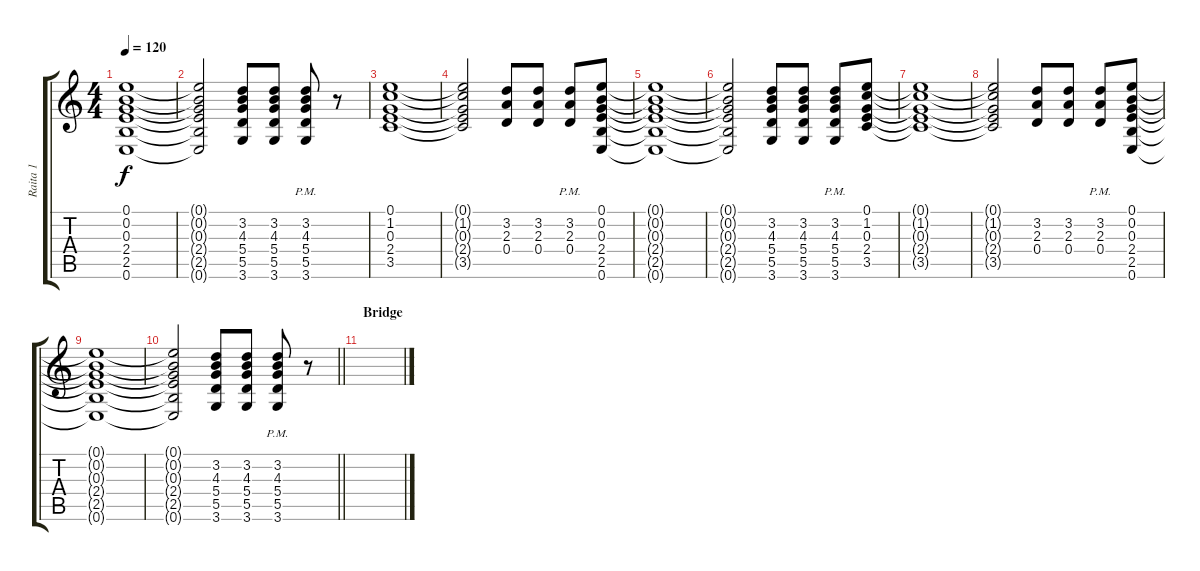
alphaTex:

\track ("Raita 1" "Raita 1") {instrument electricguitarclean}
\staff {score tabs}
\tuning (E4 B3 G3 D3 A2 E2) {hide}
\ts (4 4)
\tempo 120
\clef g2
\ks c
(0.1{t} 0.2{t} 0.3{t} 2.4{t} 2.5{t} 0.6{t}).1{dy f} |
(0.1{t} 0.2{t} 0.3{t} 2.4{t} 2.5{t} 0.6{t}).2 (3.2 4.3 5.4 5.5 3.6).8 (3.2 4.3 5.4 5.5 3.6).8 (3.2{pm} 4.3{pm} 5.4{pm} 5.5{pm} 3.6{pm}).8 r.8 |
(0.1 1.2 0.3 2.4 3.5).1 |
(0.1{t} 1.2{t} 0.3{t} 2.4{t} 3.5{t}).2 (3.2 2.3 0.4).8 (3.2 2.3 0.4).8 (3.2{pm} 2.3{pm} 0.4{pm}).8 (0.1 0.2 0.3 2.4 2.5 0.6).8 |
(0.1{t} 0.2{t} 0.3{t} 2.4{t} 2.5{t} 0.6{t}).1 |
(0.1{t} 0.2{t} 0.3{t} 2.4{t} 2.5{t} 0.6{t}).2 (3.2 4.3 5.4 5.5 3.6).8 (3.2 4.3 5.4 5.5 3.6).8 (3.2{pm} 4.3{pm} 5.4{pm} 5.5{pm} 3.6{pm}).8 (0.1 1.2 0.3 2.4 3.5).8 |
(0.1{t} 1.2{t} 0.3{t} 2.4{t} 3.5{t}).1 |
(0.1{t} 1.2{t} 0.3{t} 2.4{t} 3.5{t}).2 (3.2 2.3 0.4).8 (3.2 2.3 0.4).8 (3.2{pm} 2.3{pm} 0.4{pm}).8 (0.1 0.2 0.3 2.4 2.5 0.6).8 |
(0.1{t} 0.2{t} 0.3{t} 2.4{t} 2.5{t} 0.6{t}).1 |
\barLineRight lightlight
(0.1{t} 0.2{t} 0.3{t} 2.4{t} 2.5{t} 0.6{t}).2 (3.2 4.3 5.4 5.5 3.6).8 (3.2 4.3 5.4 5.5 3.6).8 (3.2{pm} 4.3{pm} 5.4{pm} 5.5{pm} 3.6{pm}).8 r.8 |
\section ("" "Bridge")
